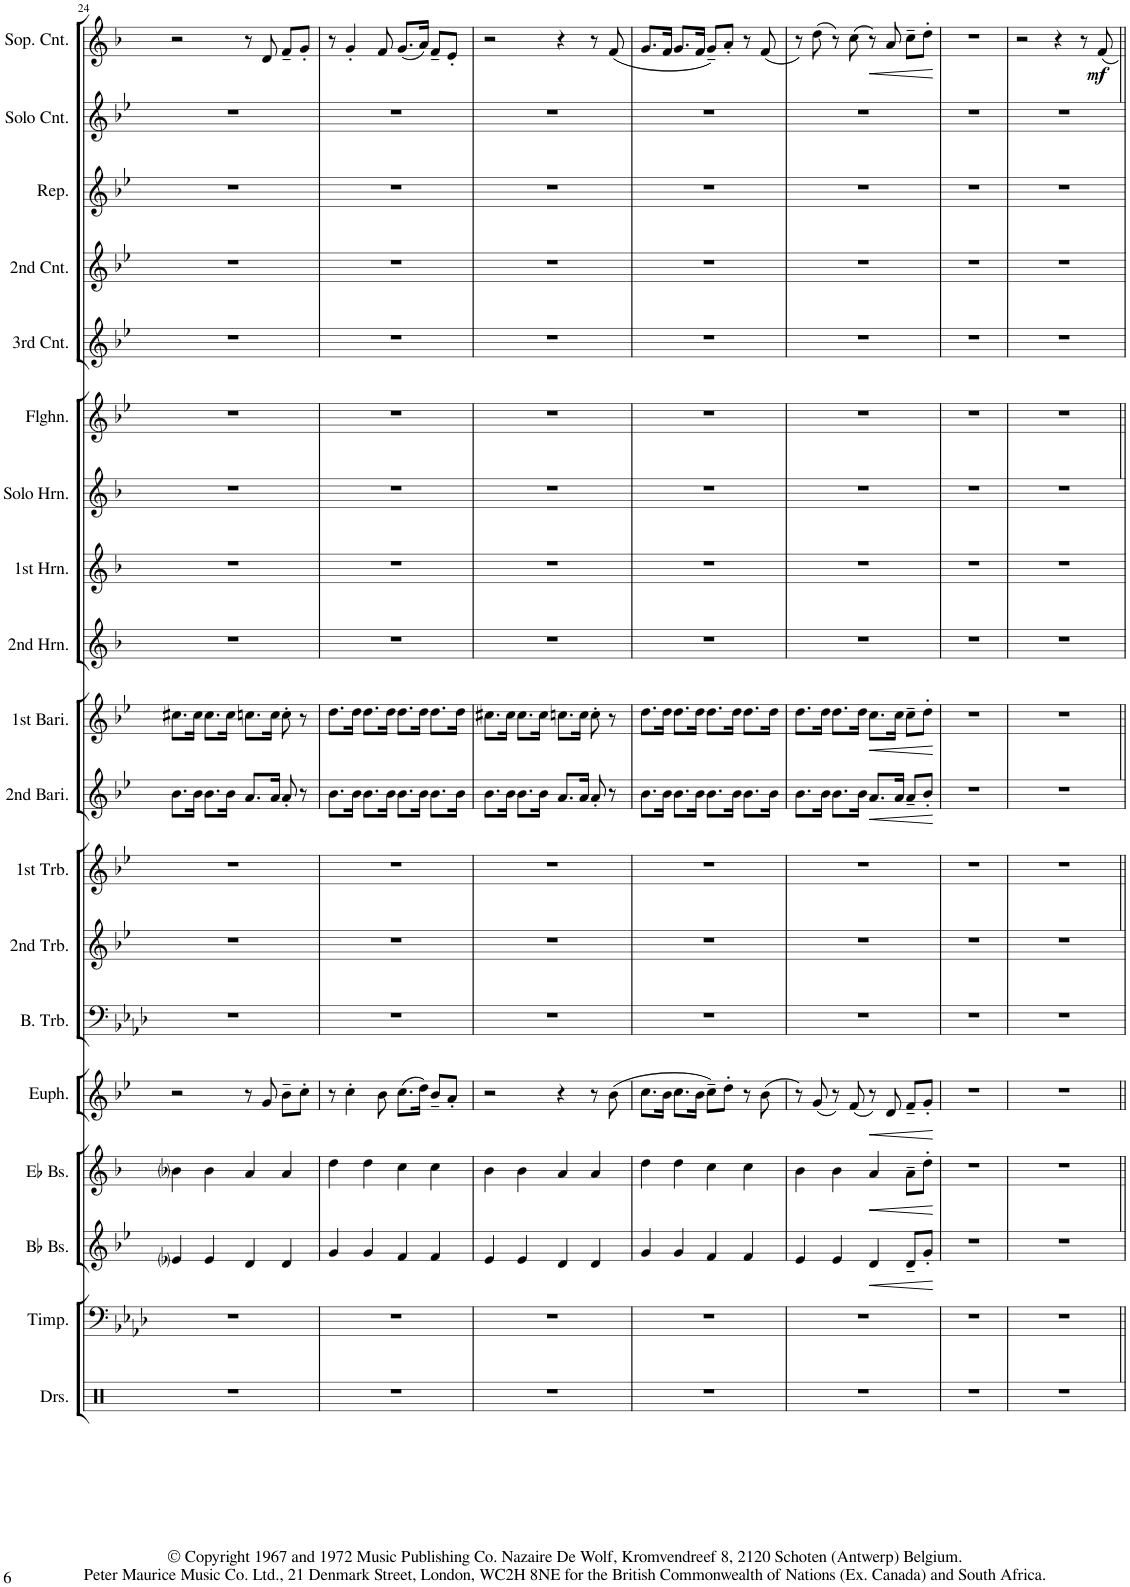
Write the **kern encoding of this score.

**kern	**kern	**kern	**dynam	**kern	**dynam	**kern	**dynam	**kern	**kern	**kern	**kern	**dynam	**kern	**dynam	**kern	**kern	**kern	**kern	**kern	**kern	**kern	**kern	**kern	**dynam
*part19	*part18	*part17	*part17	*part16	*part16	*part15	*part15	*part14	*part13	*part12	*part11	*part11	*part10	*part10	*part9	*part8	*part7	*part6	*part5	*part4	*part3	*part2	*part1	*part1
*staff19	*staff18	*staff17	*staff17	*staff16	*staff16	*staff15	*staff15	*staff14	*staff13	*staff12	*staff11	*staff11	*staff10	*staff10	*staff9	*staff8	*staff7	*staff6	*staff5	*staff4	*staff3	*staff2	*staff1	*staff1
*I"Drumset	*I"Timpani	*I"Bb Bass	*	*I"Eb Bass	*	*I"Euphonium	*	*I"Bass Trombone	*I"2nd Trombone	*I"1st Trombone	*I"2nd Baritone	*	*I"1st Baritone	*	*I"2nd Horn	*I"1st Horn	*I"Solo Horn	*I"Flugelhorn	*I"3rd Cornet	*I"2nd Cornet	*I"Repiano	*I"Solo Cornet	*I"Soprano Cornet	*
*I'Drs.	*I'Timp.	*I'Bb Bs.	*	*I'Eb Bs.	*	*I'Euph.	*	*I'B. Trb.	*I'2nd Trb.	*I'1st Trb.	*I'2nd Bari.	*	*I'1st Bari.	*	*I'2nd Hrn.	*I'1st Hrn.	*I'Solo Hrn.	*I'Flghn.	*I'3rd Cnt.	*I'2nd Cnt.	*I'Rep.	*I'Solo Cnt.	*I'Sop. Cnt.	*
!!LO:PB:g=z
*clefX	*clefF4	*clefG2	*	*clefG2	*	*clefG2	*	*clefF4	*clefG2	*clefG2	*clefG2	*	*clefG2	*	*clefG2	*clefG2	*clefG2	*clefG2	*clefG2	*clefG2	*clefG2	*clefG2	*clefG2	*
*	*	*Trd15c26	*	*Trd12c21	*	*Trd8c14	*	*Trd7c12	*Trd1c2	*Trd1c2	*Trd1c2	*	*Trd1c2	*	*Trd5c9	*Trd5c9	*Trd5c9	*Trd1c2	*Trd1c2	*Trd1c2	*Trd1c2	*Trd1c2	*Trd-2c-3	*
*k[]	*k[b-e-a-d-]	*k[b-e-]	*	*k[b-]	*	*k[b-e-]	*	*k[b-e-a-d-]	*k[b-e-]	*k[b-e-]	*k[b-e-]	*	*k[b-e-]	*	*k[b-]	*k[b-]	*k[b-]	*k[b-e-]	*k[b-e-]	*k[b-e-]	*k[b-e-]	*k[b-e-]	*k[b-]	*
*M2/2	*M2/2	*M2/2	*	*M2/2	*	*M2/2	*	*M2/2	*M2/2	*M2/2	*M2/2	*	*M2/2	*	*M2/2	*M2/2	*M2/2	*M2/2	*M2/2	*M2/2	*M2/2	*M2/2	*M2/2	*
*met(c|)	*met(c|)	*met(c|)	*	*met(c|)	*	*met(c|)	*	*met(c|)	*met(c|)	*met(c|)	*met(c|)	*	*met(c|)	*	*met(c|)	*met(c|)	*met(c|)	*met(c|)	*met(c|)	*met(c|)	*met(c|)	*met(c|)	*met(c|)	*
=24	=24	=24	=24	=24	=24	=24	=24	=24	=24	=24	=24	=24	=24	=24	=24	=24	=24	=24	=24	=24	=24	=24	=24	=24
1r	1r	4e-i/	.	4b-i\	.	2r	.	1r	1r	1r	8.b-\L	.	8.cc#X\L	.	1r	1r	1r	1r	1r	1r	1r	1r	2r	.
.	.	.	.	.	.	.	.	.	.	.	16b-\Jk	.	16cc#\Jk	.	.	.	.	.	.	.	.	.	.	.
.	.	4e-/	.	4b-\	.	.	.	.	.	.	8.b-\L	.	8.cc#\L	.	.	.	.	.	.	.	.	.	.	.
.	.	.	.	.	.	.	.	.	.	.	16b-\Jk	.	16cc#\Jk	.	.	.	.	.	.	.	.	.	.	.
.	.	4d/	.	4a/	.	8r	.	.	.	.	8.a/L	.	8.ccn\L	.	.	.	.	.	.	.	.	.	8r	.
.	.	.	.	.	.	8g/	.	.	.	.	.	.	.	.	.	.	.	.	.	.	.	.	8d/	.
.	.	.	.	.	.	.	.	.	.	.	16a/Jk	.	16cc\Jk	.	.	.	.	.	.	.	.	.	.	.
.	.	4d/	.	4a/	.	8b-~\L	.	.	.	.	8a'/	.	8cc'\	.	.	.	.	.	.	.	.	.	8f~/L	.
.	.	.	.	.	.	8cc'\J	.	.	.	.	8r	.	8r	.	.	.	.	.	.	.	.	.	8g'/J	.
=25	=25	=25	=25	=25	=25	=25	=25	=25	=25	=25	=25	=25	=25	=25	=25	=25	=25	=25	=25	=25	=25	=25	=25	=25
1r	1r	4g/	.	4dd\	.	8r	.	1r	1r	1r	8.b-\L	.	8.dd\L	.	1r	1r	1r	1r	1r	1r	1r	1r	8r	.
.	.	.	.	.	.	4cc'\	.	.	.	.	.	.	.	.	.	.	.	.	.	.	.	.	4g'/	.
.	.	.	.	.	.	.	.	.	.	.	16b-\Jk	.	16dd\Jk	.	.	.	.	.	.	.	.	.	.	.
.	.	4g/	.	4dd\	.	.	.	.	.	.	8.b-\L	.	8.dd\L	.	.	.	.	.	.	.	.	.	.	.
.	.	.	.	.	.	8b-\	.	.	.	.	.	.	.	.	.	.	.	.	.	.	.	.	8f/	.
.	.	.	.	.	.	.	.	.	.	.	16b-\Jk	.	16dd\Jk	.	.	.	.	.	.	.	.	.	.	.
.	.	4f/	.	4cc\	.	(8.cc\L	.	.	.	.	8.b-\L	.	8.dd\L	.	.	.	.	.	.	.	.	.	(8.g/L	.
.	.	.	.	.	.	16dd\Jk)	.	.	.	.	16b-\Jk	.	16dd\Jk	.	.	.	.	.	.	.	.	.	16a/Jk)	.
.	.	4f/	.	4cc\	.	8b-~/L	.	.	.	.	8.b-\L	.	8.dd\L	.	.	.	.	.	.	.	.	.	8f~/L	.
.	.	.	.	.	.	8a'/J	.	.	.	.	.	.	.	.	.	.	.	.	.	.	.	.	8e'/J	.
.	.	.	.	.	.	.	.	.	.	.	16b-\Jk	.	16dd\Jk	.	.	.	.	.	.	.	.	.	.	.
=26	=26	=26	=26	=26	=26	=26	=26	=26	=26	=26	=26	=26	=26	=26	=26	=26	=26	=26	=26	=26	=26	=26	=26	=26
1r	1r	4e-/	.	4b-\	.	2r	.	1r	1r	1r	8.b-\L	.	8.cc#X\L	.	1r	1r	1r	1r	1r	1r	1r	1r	2r	.
.	.	.	.	.	.	.	.	.	.	.	16b-\Jk	.	16cc#\Jk	.	.	.	.	.	.	.	.	.	.	.
.	.	4e-/	.	4b-\	.	.	.	.	.	.	8.b-\L	.	8.cc#\L	.	.	.	.	.	.	.	.	.	.	.
.	.	.	.	.	.	.	.	.	.	.	16b-\Jk	.	16cc#\Jk	.	.	.	.	.	.	.	.	.	.	.
.	.	4d/	.	4a/	.	4r	.	.	.	.	8.a/L	.	8.ccn\L	.	.	.	.	.	.	.	.	.	4r	.
.	.	.	.	.	.	.	.	.	.	.	16a/Jk	.	16cc\Jk	.	.	.	.	.	.	.	.	.	.	.
.	.	4d/	.	4a/	.	8r	.	.	.	.	8a'/	.	8cc'\	.	.	.	.	.	.	.	.	.	8r	.
.	.	.	.	.	.	(8b-\	.	.	.	.	8r	.	8r	.	.	.	.	.	.	.	.	.	(8f/	.
=27	=27	=27	=27	=27	=27	=27	=27	=27	=27	=27	=27	=27	=27	=27	=27	=27	=27	=27	=27	=27	=27	=27	=27	=27
1r	1r	4g/	.	4dd\	.	8.cc\L	.	1r	1r	1r	8.b-\L	.	8.dd\L	.	1r	1r	1r	1r	1r	1r	1r	1r	8.g/L	.
.	.	.	.	.	.	16b-\Jk	.	.	.	.	16b-\Jk	.	16dd\Jk	.	.	.	.	.	.	.	.	.	16f/Jk	.
.	.	4g/	.	4dd\	.	8.cc\L	.	.	.	.	8.b-\L	.	8.dd\L	.	.	.	.	.	.	.	.	.	8.g/L	.
.	.	.	.	.	.	16b-\Jk	.	.	.	.	16b-\Jk	.	16dd\Jk	.	.	.	.	.	.	.	.	.	16f/Jk	.
.	.	4f/	.	4cc\	.	8cc~\L)	.	.	.	.	8.b-\L	.	8.dd\L	.	.	.	.	.	.	.	.	.	8g~/L)	.
.	.	.	.	.	.	8dd'\J	.	.	.	.	.	.	.	.	.	.	.	.	.	.	.	.	8a'/J	.
.	.	.	.	.	.	.	.	.	.	.	16b-\Jk	.	16dd\Jk	.	.	.	.	.	.	.	.	.	.	.
.	.	4f/	.	4cc\	.	8r	.	.	.	.	8.b-\L	.	8.dd\L	.	.	.	.	.	.	.	.	.	8r	.
.	.	.	.	.	.	(8b-\	.	.	.	.	.	.	.	.	.	.	.	.	.	.	.	.	(8f/	.
.	.	.	.	.	.	.	.	.	.	.	16b-\Jk	.	16dd\Jk	.	.	.	.	.	.	.	.	.	.	.
=28	=28	=28	=28	=28	=28	=28	=28	=28	=28	=28	=28	=28	=28	=28	=28	=28	=28	=28	=28	=28	=28	=28	=28	=28
1r	1r	4e-/	.	4b-\	.	8r)	.	1r	1r	1r	8.b-\L	.	8.dd\L	.	1r	1r	1r	1r	1r	1r	1r	1r	8r)	.
.	.	.	.	.	.	(8g/	.	.	.	.	.	.	.	.	.	.	.	.	.	.	.	.	(8dd\	.
.	.	.	.	.	.	.	.	.	.	.	16b-\Jk	.	16dd\Jk	.	.	.	.	.	.	.	.	.	.	.
.	.	4e-/	.	4b-\	.	8r)	.	.	.	.	8.b-\L	.	8.dd\L	.	.	.	.	.	.	.	.	.	8r)	.
.	.	.	.	.	.	(8f/	.	.	.	.	.	.	.	.	.	.	.	.	.	.	.	.	(8cc\	.
.	.	.	.	.	.	.	.	.	.	.	16b-\Jk	.	16dd\Jk	.	.	.	.	.	.	.	.	.	.	.
!	!	!	!LO:HP:b	!	!LO:HP:b	!	!LO:HP:b	!	!	!	!	!LO:HP:b	!	!LO:HP:b	!	!	!	!	!	!	!	!	!	!LO:HP:b
.	.	4d/	<	4a/	<	8r)	<	.	.	.	8.a/L	<	8.cc\L	<	.	.	.	.	.	.	.	.	8r)	<
.	.	.	.	.	.	8d/	.	.	.	.	.	.	.	.	.	.	.	.	.	.	.	.	8a/	.
.	.	.	.	.	.	.	.	.	.	.	16a/Jk	.	16cc\Jk	.	.	.	.	.	.	.	.	.	.	.
.	.	8d~/L	.	8a~\L	.	8f~/L	.	.	.	.	8a~/L	.	8cc~\L	.	.	.	.	.	.	.	.	.	8cc~\L	.
.	.	8g'/J	.	8dd'\J	.	8g'/J	.	.	.	.	8b-'/J	.	8dd'\J	.	.	.	.	.	.	.	.	.	8dd'\J	.
.	.	.	[	.	[	.	[	.	.	.	.	[	.	[	.	.	.	.	.	.	.	.	.	[
=29	=29	=29	=29	=29	=29	=29	=29	=29	=29	=29	=29	=29	=29	=29	=29	=29	=29	=29	=29	=29	=29	=29	=29	=29
1r	1r	1r	.	1r	.	1r	.	1r	1r	1r	1r	.	1r	.	1r	1r	1r	1r	1r	1r	1r	1r	1r	.
=30	=30	=30	=30	=30	=30	=30	=30	=30	=30	=30	=30	=30	=30	=30	=30	=30	=30	=30	=30	=30	=30	=30	=30	=30
1r	1r	1r	.	1r	.	1r	.	1r	1r	1r	1r	.	1r	.	1r	1r	1r	1r	1r	1r	1r	1r	2r	.
.	.	.	.	.	.	.	.	.	.	.	.	.	.	.	.	.	.	.	.	.	.	.	4r	.
.	.	.	.	.	.	.	.	.	.	.	.	.	.	.	.	.	.	.	.	.	.	.	8r	.
!	!	!	!	!	!	!	!	!	!	!	!	!	!	!	!	!	!	!	!	!	!	!	!	!LO:DY:b
.	.	.	.	.	.	.	.	.	.	.	.	.	.	.	.	.	.	.	.	.	.	.	8f/	mf
=||	=||	=||	=||	=||	=||	=||	=||	=||	=||	=||	=||	=||	=||	=||	=||	=||	=||	=||	=||	=||	=||	=||	=||	=||
*-	*-	*-	*-	*-	*-	*-	*-	*-	*-	*-	*-	*-	*-	*-	*-	*-	*-	*-	*-	*-	*-	*-	*-	*-
